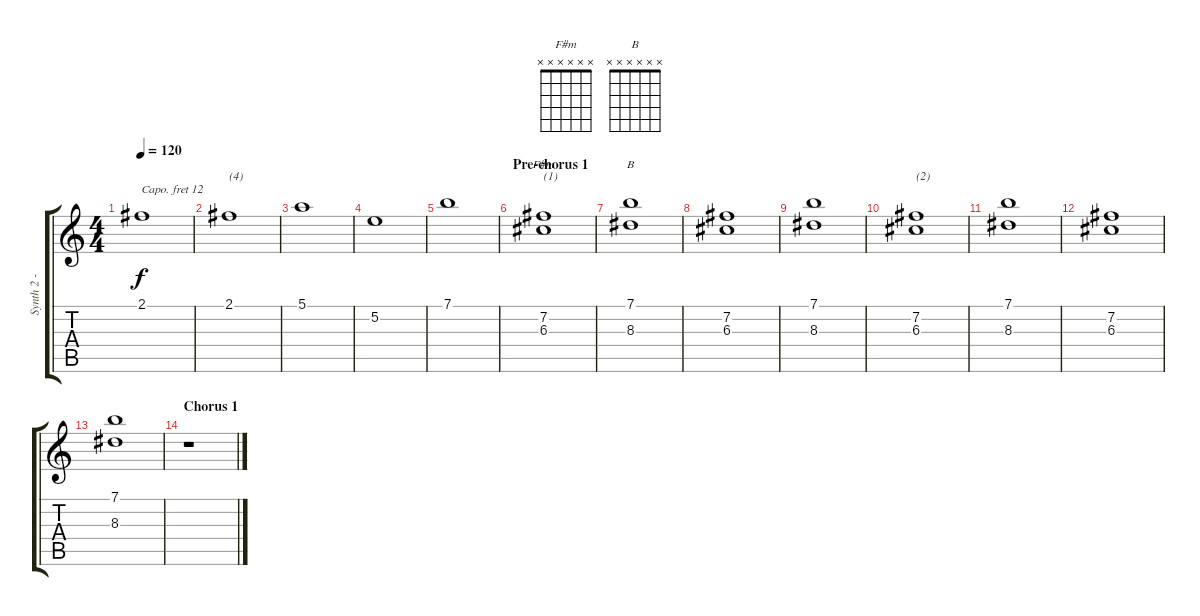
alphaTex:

\track ("Synth 2 - high pitched thing" "Synth 2 - ") {instrument whistle}
\staff {score tabs}
\capo 12
\tuning (E4 B3 G3 D3 A2 E2) {hide}
\chord ("F#m" x x x x x x)
\chord ("B" x x x x x x)
\ts (4 4)
\tempo 120
\clef g2
\ks c
2.1.1{dy f} |
2.1.1{txt "(4)"} |
5.1.1 |
5.2.1 |
7.1.1 |
\section ("" "Pre-chorus 1")
(7.2 6.3).1{ch "F#m" txt "(1)"} |
(7.1 8.3).1{ch "B"} |
(7.2 6.3).1 |
(7.1 8.3).1 |
(7.2 6.3).1{txt "(2)"} |
(7.1 8.3).1 |
(7.2 6.3).1 |
(7.1 8.3).1 |
\section ("" "Chorus 1")
r.1
